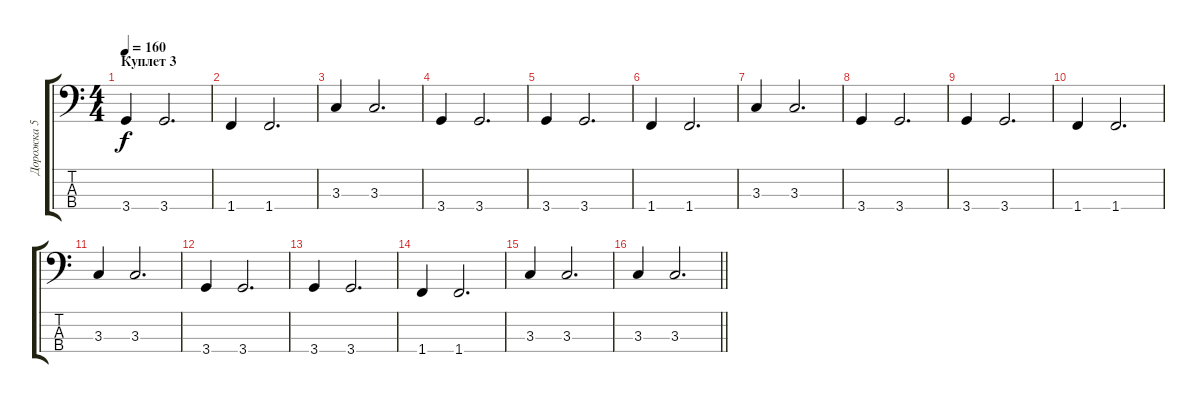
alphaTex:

\track ("Дорожка 5" "Дорожка 5") {instrument slapbass2}
\staff {score tabs}
\tuning (G2 D2 A1 E1) {hide}
\ts (4 4)
\section ("" "Куплет 3")
\tempo 160
\clef f4
\ks c
3.4.4{dy f} 3.4.2{d} |
1.4.4 1.4.2{d} |
3.3.4 3.3.2{d} |
3.4.4 3.4.2{d} |
3.4.4 3.4.2{d} |
1.4.4 1.4.2{d} |
3.3.4 3.3.2{d} |
3.4.4 3.4.2{d} |
3.4.4 3.4.2{d} |
1.4.4 1.4.2{d} |
3.3.4 3.3.2{d} |
3.4.4 3.4.2{d} |
3.4.4 3.4.2{d} |
1.4.4 1.4.2{d} |
3.3.4 3.3.2{d} |
\barLineRight lightlight
3.3.4 3.3.2{d}
